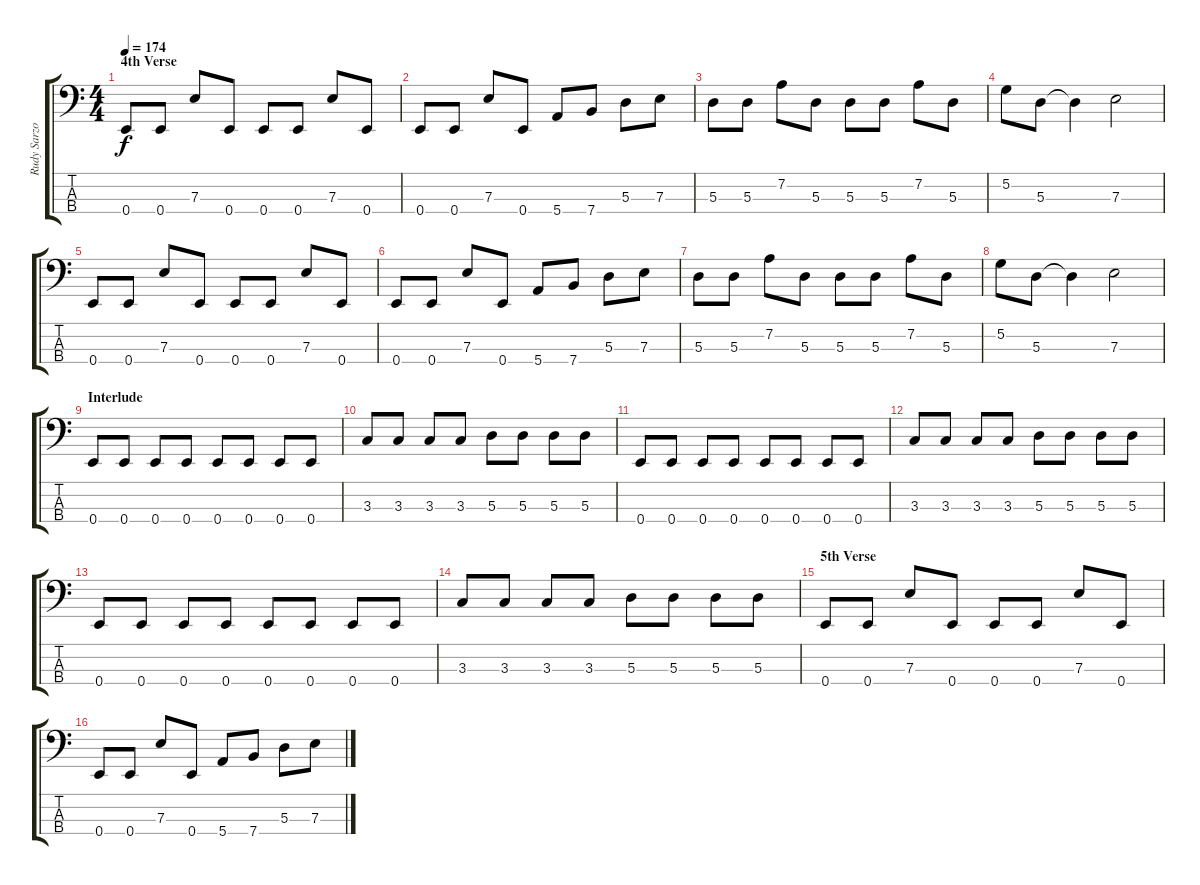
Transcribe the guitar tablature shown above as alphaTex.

\track ("Rudy Sarzo" "Rudy Sarzo") {instrument electricbassfinger}
\staff {score tabs}
\tuning (G2 D2 A1 E1) {hide}
\ts (4 4)
\section ("" "4th Verse")
\tempo 174
\clef f4
\ks c
0.4.8{dy f} 0.4.8 7.3.8 0.4.8 0.4.8 0.4.8 7.3.8 0.4.8 |
0.4.8 0.4.8 7.3.8 0.4.8 5.4.8 7.4.8 5.3.8 7.3.8 |
5.3.8 5.3.8 7.2.8 5.3.8 5.3.8 5.3.8 7.2.8 5.3.8 |
5.2.8 5.3.8 5.3{t}.4 7.3.2 |
0.4.8 0.4.8 7.3.8 0.4.8 0.4.8 0.4.8 7.3.8 0.4.8 |
0.4.8 0.4.8 7.3.8 0.4.8 5.4.8 7.4.8 5.3.8 7.3.8 |
5.3.8 5.3.8 7.2.8 5.3.8 5.3.8 5.3.8 7.2.8 5.3.8 |
5.2.8 5.3.8 5.3{t}.4 7.3.2 |
\section ("" "Interlude")
0.4.8 0.4.8 0.4.8 0.4.8 0.4.8 0.4.8 0.4.8 0.4.8 |
3.3.8 3.3.8 3.3.8 3.3.8 5.3.8 5.3.8 5.3.8 5.3.8 |
0.4.8 0.4.8 0.4.8 0.4.8 0.4.8 0.4.8 0.4.8 0.4.8 |
3.3.8 3.3.8 3.3.8 3.3.8 5.3.8 5.3.8 5.3.8 5.3.8 |
0.4.8 0.4.8 0.4.8 0.4.8 0.4.8 0.4.8 0.4.8 0.4.8 |
3.3.8 3.3.8 3.3.8 3.3.8 5.3.8 5.3.8 5.3.8 5.3.8 |
\section ("" "5th Verse")
0.4.8 0.4.8 7.3.8 0.4.8 0.4.8 0.4.8 7.3.8 0.4.8 |
0.4.8 0.4.8 7.3.8 0.4.8 5.4.8 7.4.8 5.3.8 7.3.8
